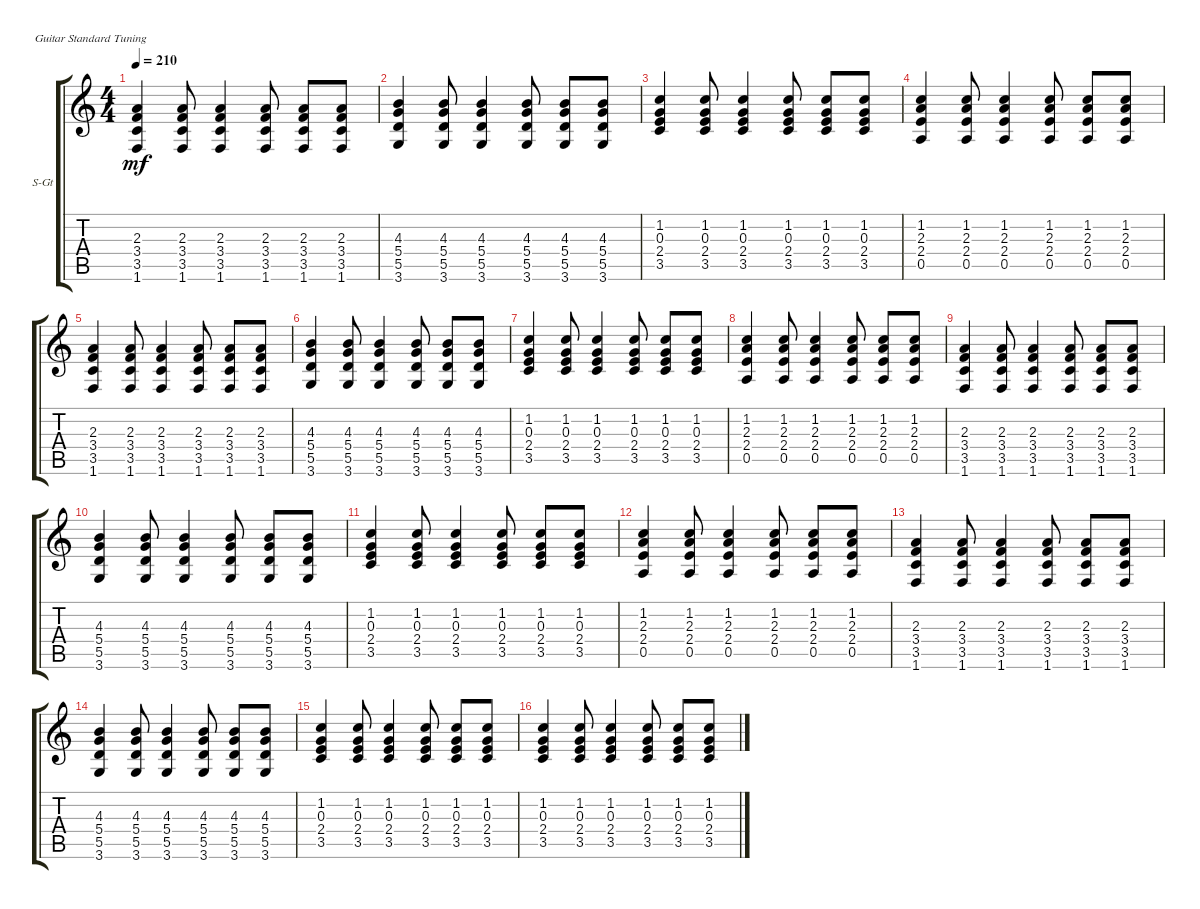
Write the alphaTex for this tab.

\defaultSystemsLayout 4
\bracketExtendMode groupsimilarinstruments
\firstSystemTrackNameOrientation horizontal
\otherSystemsTrackNameOrientation horizontal
\track ("Steel Guitar" "S-Gt") {instrument acousticguitarsteel}
\staff {score tabs}
\tuning (E4 B3 G3 D3 A2 E2)
\ts (4 4)
\tempo 210
\clef g2
\ks c
(1.6 3.5 3.4 2.3).4{lyrics (0 "") lyrics (1 "") lyrics (2 "") lyrics (3 "") lyrics (4 "") dy mf instrument acousticguitarsteel} (1.6 3.5 3.4 2.3).8{lyrics (0 "") lyrics (1 "") lyrics (2 "") lyrics (3 "") lyrics (4 "")} (1.6 3.5 3.4 2.3).4{lyrics (0 "") lyrics (1 "") lyrics (2 "") lyrics (3 "") lyrics (4 "")} (1.6 3.5 3.4 2.3).8{lyrics (0 "") lyrics (1 "") lyrics (2 "") lyrics (3 "") lyrics (4 "")} (1.6 3.5 3.4 2.3).8{lyrics (0 "") lyrics (1 "") lyrics (2 "") lyrics (3 "") lyrics (4 "")} (1.6 3.5 3.4 2.3).8{lyrics (0 "") lyrics (1 "") lyrics (2 "") lyrics (3 "") lyrics (4 "")} |
(3.6 5.5 5.4 4.3).4{lyrics (0 "") lyrics (1 "") lyrics (2 "") lyrics (3 "") lyrics (4 "")} (3.6 5.5 5.4 4.3).8{lyrics (0 "") lyrics (1 "") lyrics (2 "") lyrics (3 "") lyrics (4 "")} (3.6 5.5 5.4 4.3).4{lyrics (0 "") lyrics (1 "") lyrics (2 "") lyrics (3 "") lyrics (4 "")} (3.6 5.5 5.4 4.3).8{lyrics (0 "") lyrics (1 "") lyrics (2 "") lyrics (3 "") lyrics (4 "")} (3.6 5.5 5.4 4.3).8{lyrics (0 "") lyrics (1 "") lyrics (2 "") lyrics (3 "") lyrics (4 "")} (3.6 5.5 5.4 4.3).8{lyrics (0 "") lyrics (1 "") lyrics (2 "") lyrics (3 "") lyrics (4 "")} |
(3.5 2.4 0.3 1.2).4{lyrics (0 "") lyrics (1 "") lyrics (2 "") lyrics (3 "") lyrics (4 "")} (3.5 2.4 0.3 1.2).8 (3.5 2.4 0.3 1.2).4 (3.5 2.4 0.3 1.2).8 (3.5 2.4 0.3 1.2).8 (3.5 2.4 0.3 1.2).8 |
(0.5 2.4 2.3 1.2).4 (0.5 2.4 2.3 1.2).8 (0.5 2.4 2.3 1.2).4 (0.5 2.4 2.3 1.2).8 (0.5 2.4 2.3 1.2).8 (0.5 2.4 2.3 1.2).8 |
(1.6 3.5 3.4 2.3).4 (1.6 3.5 3.4 2.3).8 (1.6 3.5 3.4 2.3).4 (1.6 3.5 3.4 2.3).8 (1.6 3.5 3.4 2.3).8 (1.6 3.5 3.4 2.3).8 |
(3.6 5.5 5.4 4.3).4 (3.6 5.5 5.4 4.3).8 (3.6 5.5 5.4 4.3).4 (3.6 5.5 5.4 4.3).8 (3.6 5.5 5.4 4.3).8 (3.6 5.5 5.4 4.3).8 |
(3.5 2.4 0.3 1.2).4 (3.5 2.4 0.3 1.2).8 (3.5 2.4 0.3 1.2).4 (3.5 2.4 0.3 1.2).8 (3.5 2.4 0.3 1.2).8 (3.5 2.4 0.3 1.2).8 |
(0.5 2.4 2.3 1.2).4 (0.5 2.4 2.3 1.2).8 (0.5 2.4 2.3 1.2).4 (0.5 2.4 2.3 1.2).8 (0.5 2.4 2.3 1.2).8 (0.5 2.4 2.3 1.2).8 |
(1.6 3.5 3.4 2.3).4 (1.6 3.5 3.4 2.3).8 (1.6 3.5 3.4 2.3).4 (1.6 3.5 3.4 2.3).8 (1.6 3.5 3.4 2.3).8 (1.6 3.5 3.4 2.3).8 |
(3.6 5.5 5.4 4.3).4 (3.6 5.5 5.4 4.3).8 (3.6 5.5 5.4 4.3).4 (3.6 5.5 5.4 4.3).8 (3.6 5.5 5.4 4.3).8 (3.6 5.5 5.4 4.3).8 |
(3.5 2.4 0.3 1.2).4 (3.5 2.4 0.3 1.2).8 (3.5 2.4 0.3 1.2).4 (3.5 2.4 0.3 1.2).8 (3.5 2.4 0.3 1.2).8 (3.5 2.4 0.3 1.2).8 |
(0.5 2.4 2.3 1.2).4 (0.5 2.4 2.3 1.2).8 (0.5 2.4 2.3 1.2).4 (0.5 2.4 2.3 1.2).8 (0.5 2.4 2.3 1.2).8 (0.5 2.4 2.3 1.2).8 |
(1.6 3.5 3.4 2.3).4 (1.6 3.5 3.4 2.3).8 (1.6 3.5 3.4 2.3).4 (1.6 3.5 3.4 2.3).8 (1.6 3.5 3.4 2.3).8 (1.6 3.5 3.4 2.3).8 |
(3.6 5.5 5.4 4.3).4 (3.6 5.5 5.4 4.3).8 (3.6 5.5 5.4 4.3).4 (3.6 5.5 5.4 4.3).8 (3.6 5.5 5.4 4.3).8 (3.6 5.5 5.4 4.3).8 |
(3.5 2.4 0.3 1.2).4 (3.5 2.4 0.3 1.2).8 (3.5 2.4 0.3 1.2).4 (3.5 2.4 0.3 1.2).8 (3.5 2.4 0.3 1.2).8 (3.5 2.4 0.3 1.2).8 |
(3.5 2.4 0.3 1.2).4 (3.5 2.4 0.3 1.2).8 (3.5 2.4 0.3 1.2).4 (3.5 2.4 0.3 1.2).8 (3.5 2.4 0.3 1.2).8 (3.5 2.4 0.3 1.2).8
